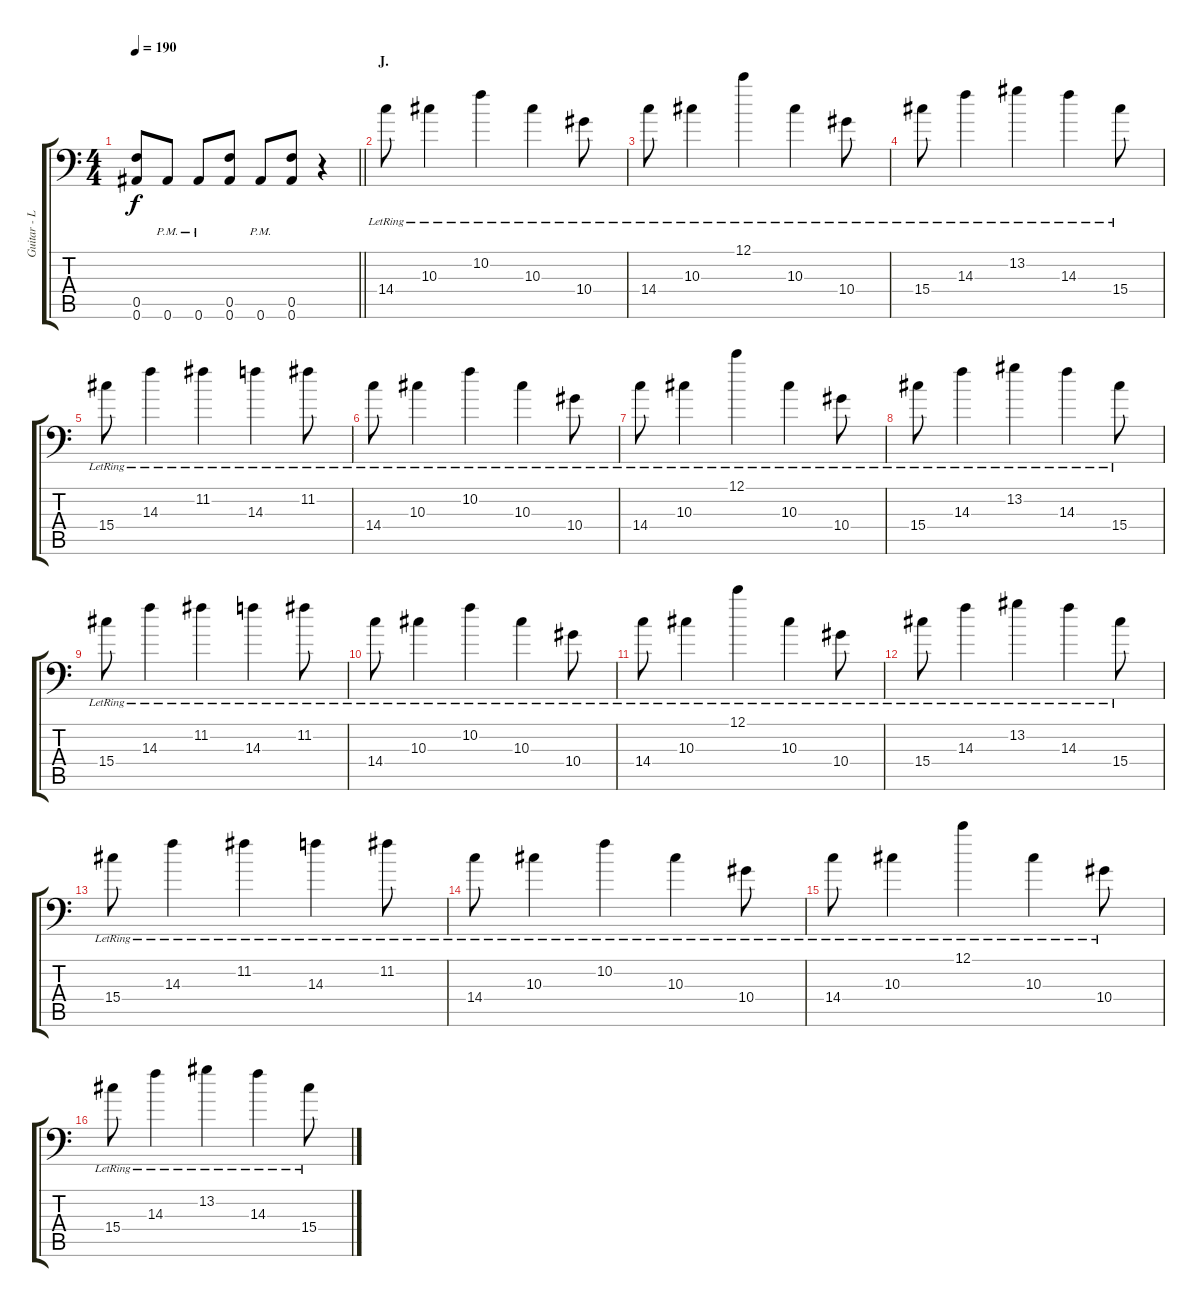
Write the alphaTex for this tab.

\track ("Guitar - Left" "Guitar - L") {mute instrument distortionguitar}
\staff {score tabs}
\tuning (C4 G3 Eb3 Bb2 F2 Bb1) {hide}
\ts (4 4)
\tempo 190
\clef f4
\barLineRight lightlight
\ks c
(0.5 0.6).8{dy f} 0.6{pm}.8 0.6{pm}.8 (0.5 0.6).8 0.6{pm}.8 (0.5 0.6).8 r.4 |
\section ("" "J.")
14.4{lr}.8 10.3{lr}.4 10.2{lr}.4 10.3{lr}.4 10.4{lr}.8 |
14.4{lr}.8 10.3{lr}.4 12.1{lr}.4 10.3{lr}.4 10.4{lr}.8 |
15.4{lr}.8 14.3{lr}.4 13.2{lr}.4 14.3{lr}.4 15.4{lr}.8 |
15.4{lr}.8 14.3{lr}.4 11.2{lr}.4 14.3{lr}.4 11.2{lr}.8 |
14.4{lr}.8 10.3{lr}.4 10.2{lr}.4 10.3{lr}.4 10.4{lr}.8 |
14.4{lr}.8 10.3{lr}.4 12.1{lr}.4 10.3{lr}.4 10.4{lr}.8 |
15.4{lr}.8 14.3{lr}.4 13.2{lr}.4 14.3{lr}.4 15.4{lr}.8 |
15.4{lr}.8 14.3{lr}.4 11.2{lr}.4 14.3{lr}.4 11.2{lr}.8 |
14.4{lr}.8 10.3{lr}.4 10.2{lr}.4 10.3{lr}.4 10.4{lr}.8 |
14.4{lr}.8 10.3{lr}.4 12.1{lr}.4 10.3{lr}.4 10.4{lr}.8 |
15.4{lr}.8 14.3{lr}.4 13.2{lr}.4 14.3{lr}.4 15.4{lr}.8 |
15.4{lr}.8 14.3{lr}.4 11.2{lr}.4 14.3{lr}.4 11.2{lr}.8 |
14.4{lr}.8 10.3{lr}.4 10.2{lr}.4 10.3{lr}.4 10.4{lr}.8 |
14.4{lr}.8 10.3{lr}.4 12.1{lr}.4 10.3{lr}.4 10.4{lr}.8 |
15.4{lr}.8 14.3{lr}.4 13.2{lr}.4 14.3{lr}.4 15.4{lr}.8
